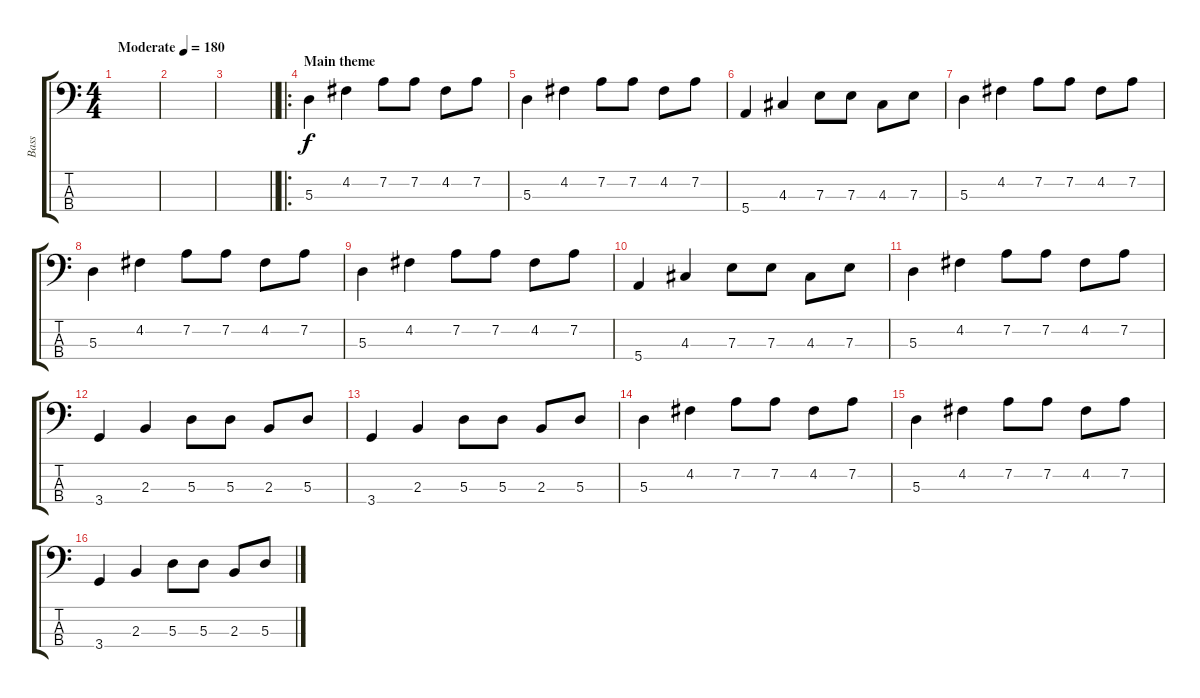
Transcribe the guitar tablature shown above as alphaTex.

\track ("Bass" "Bass") {instrument electricbassfinger}
\staff {score tabs}
\tuning (G2 D2 A1 E1) {hide}
\ts (4 4)
\tempo (180 "Moderate")
\clef f4
\ks c
|
|
\barLineRight lightlight
|
\ro
\section ("" "Main theme")
5.3.4 4.2.4 7.2.8 7.2.8 4.2.8 7.2.8 |
5.3.4 4.2.4 7.2.8 7.2.8 4.2.8 7.2.8 |
5.4.4 4.3.4 7.3.8 7.3.8 4.3.8 7.3.8 |
5.3.4 4.2.4 7.2.8 7.2.8 4.2.8 7.2.8 |
5.3.4 4.2.4 7.2.8 7.2.8 4.2.8 7.2.8 |
5.3.4 4.2.4 7.2.8 7.2.8 4.2.8 7.2.8 |
5.4.4 4.3.4 7.3.8 7.3.8 4.3.8 7.3.8 |
5.3.4 4.2.4 7.2.8 7.2.8 4.2.8 7.2.8 |
3.4.4 2.3.4 5.3.8 5.3.8 2.3.8 5.3.8 |
3.4.4 2.3.4 5.3.8 5.3.8 2.3.8 5.3.8 |
5.3.4 4.2.4 7.2.8 7.2.8 4.2.8 7.2.8 |
5.3.4 4.2.4 7.2.8 7.2.8 4.2.8 7.2.8 |
3.4.4 2.3.4 5.3.8 5.3.8 2.3.8 5.3.8
